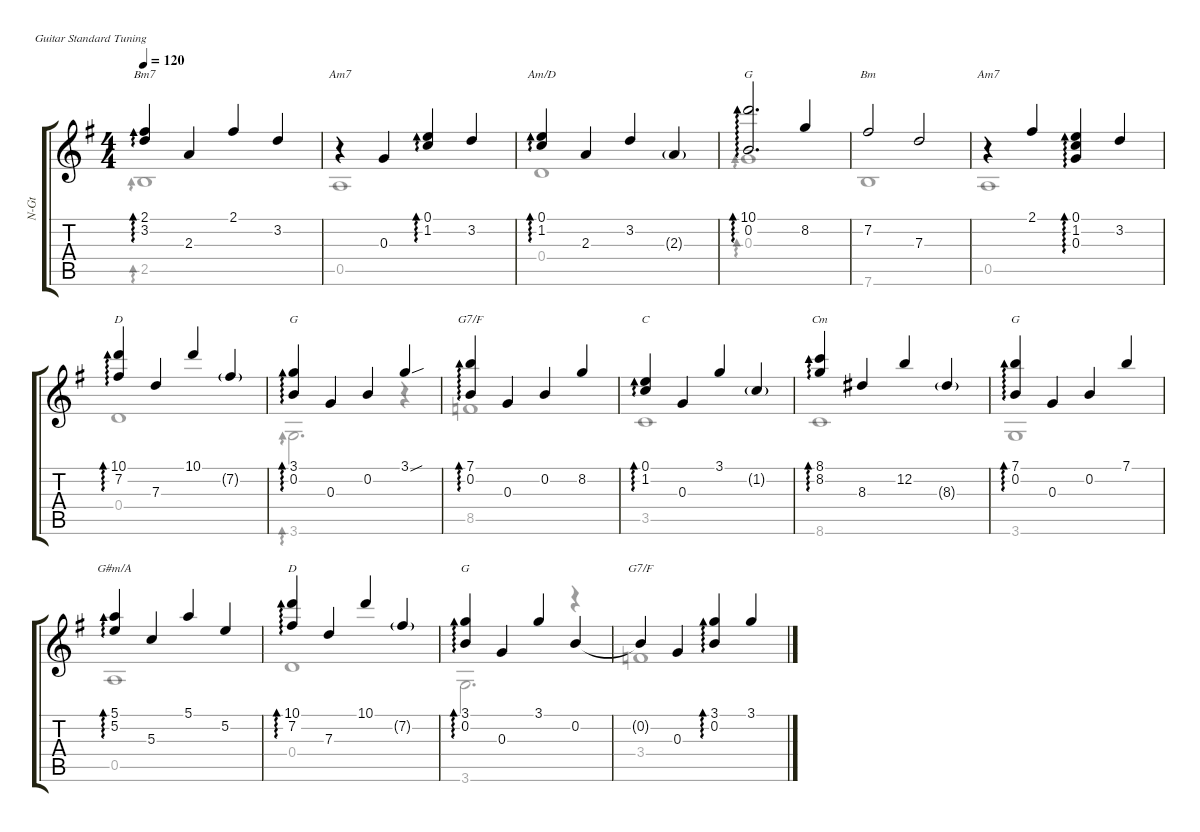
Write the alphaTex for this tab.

\defaultSystemsLayout 4
\hideDynamics
\bracketExtendMode groupsimilarinstruments
\otherSystemsTrackNameOrientation horizontal
\defaultBarNumberDisplay Hide
\track ("Nylon Guitar" "N-Gt") {instrument acousticguitarnylon}
\staff {score tabs}
\tuning (E4 B3 G3 D3 A2 E2)
\chord ("G" 10 9 9 x x x) {firstfret 10 showdiagram false}
\chord ("Bm" 7 7 7 x x 7) {firstfret 7 showdiagram false barre (7 7 7)}
\chord ("Bm7" 2 3 2 x 2 x) {showdiagram false barre (2 2)}
\chord ("Am7" 0 1 0 x 0 x) {showdiagram false}
\chord ("Am/D" 0 1 2 0 x x) {showdiagram false}
\chord ("D " 10 7 7 6 x x) {firstfret 7 showdiagram false barre 7}
\chord ("G " 3 0 0 x x 3) {showdiagram false}
\chord ("G7/F" 7 6 6 x 8 x) {firstfret 7 showdiagram false}
\chord ("C" 0 1 0 2 3 x) {showdiagram false}
\chord ("Cm" 8 8 8 x x 8) {firstfret 8 showdiagram false barre (8 8 8)}
\chord ("G " 7 2 2 x x 3) {firstfret 3 showdiagram false}
\chord ("G7/F" 3 0 0 3 x x) {showdiagram false}
\chord ("G#m/A" 4 4 4 x 3 x) {firstfret 4 showdiagram false barre (4 4)}
\voice
\ts (4 4)
\tempo 120
\clef g2
\ks g
(2.1{acc #} 3.2{acc forcenatural}).4{ad 0 ch "Bm7" dy mf beam Up} 2.3{acc forcenatural}.4{beam Up} 2.1{acc #}.4{beam Up} 3.2{acc forcenatural}.4{beam Up} |
r.4{ch "Am7" beam Up} 0.3{acc forcenatural}.4{beam Up} (0.1{acc forcenatural} 1.2{acc forcenatural}).4{ad 0 beam Up} 3.2{acc forcenatural}.4{beam Up} |
(0.1{acc forcenatural} 1.2{acc forcenatural}).4{ad 0 ch "Am/D" beam Up} 2.3{acc forcenatural}.4{beam Up} 3.2{acc forcenatural}.4{beam Up} 2.3{g acc forcenatural}.4{beam Up} |
(0.2{acc forcenatural} 10.1{acc forcenatural}).2{d ad 0 ch "G" beam Up} 8.2{acc forcenatural}.4{beam Up} |
7.2{acc #}.2{ch "Bm" beam Up} 7.3{acc forcenatural}.2{beam Up} |
r.4{ch "Am7" beam Up} 2.1{acc #}.4{beam Up} (1.2{acc forcenatural} 0.1{acc forcenatural} 0.3{acc forcenatural}).4{ad 0 beam Up} 3.2{acc forcenatural}.4{beam Up} |
(10.1{acc forcenatural} 7.2{acc #}).4{ad 0 ch "D " beam Up} 7.3{acc forcenatural}.4{beam Up} 10.1{acc forcenatural}.4{beam Up} 7.2{g acc #}.4{beam Up} |
(3.1{acc forcenatural} 0.2{acc forcenatural}).4{ad 0 ch "G " beam Up} 0.3{acc forcenatural}.4{beam Up} 0.2{acc forcenatural}.4{beam Up} 3.1{sou acc forcenatural}.4{beam Up} |
(7.1{acc forcenatural} 0.2{acc forcenatural}).4{ad 0 ch "G7/F" beam Up} 0.3{acc forcenatural}.4{beam Up} 0.2{acc forcenatural}.4{beam Up} 8.2{acc forcenatural}.4{beam Up} |
(0.1{acc forcenatural} 1.2{acc forcenatural}).4{ad 0 ch "C" beam Up} 0.3{acc forcenatural}.4{beam Up} 3.1{acc forcenatural}.4{beam Up} 1.2{g acc forcenatural}.4{beam Up} |
(8.1{acc forcenatural} 8.2{acc forcenatural}).4{ad 0 ch "Cm" beam Up} 8.3{acc #}.4{beam Up} 12.2{acc forcenatural}.4{beam Up} 8.3{g acc #}.4{beam Up} |
(7.1{acc forcenatural} 0.2{acc forcenatural}).4{ad 0 ch "G " beam Up} 0.3{acc forcenatural}.4{beam Up} 0.2{acc forcenatural}.4{beam Up} 7.1{acc forcenatural}.4{beam Up} |
(5.1{acc forcenatural} 5.2{acc forcenatural}).4{ad 0 ch "G#m/A" beam Up} 5.3{acc forcenatural}.4{beam Up} 5.1{acc forcenatural}.4{beam Up} 5.2{acc forcenatural}.4{beam Up} |
(10.1{acc forcenatural} 7.2{acc #}).4{ad 0 ch "D " beam Up} 7.3{acc forcenatural}.4{beam Up} 10.1{acc forcenatural}.4{beam Up} 7.2{g acc #}.4{beam Up} |
(3.1{acc forcenatural} 0.2{acc forcenatural}).4{ad 0 ch "G " beam Up} 0.3{acc forcenatural}.4{beam Up} 3.1{acc forcenatural}.4{beam Up} 0.2{acc forcenatural}.4{beam Up} |
0.2{t acc forcenatural}.4{ch "G7/F" beam Up} 0.3{acc forcenatural}.4{beam Up} (0.2{acc forcenatural} 3.1{acc forcenatural}).4{ad 0 beam Up} 3.1{acc forcenatural}.4{beam Up}
\voice
\clef g2
\ottava regular
\simile none
\ks g
2.5{acc forcenatural}.1{ad 0 dy mf beam Down} |
0.5{acc forcenatural}.1{beam Down} |
0.4{acc forcenatural}.1{beam Down} |
0.3{acc forcenatural}.1{ad 0 beam Down} |
7.6{acc forcenatural}.1{beam Down} |
0.5{acc forcenatural}.1{beam Down} |
0.4{acc forcenatural}.1{beam Down} |
3.6{acc forcenatural}.2{d ad 0 beam Down} r.4{beam Down} |
8.5{acc forcenatural}.1{beam Down} |
3.5{acc forcenatural}.1{beam Down} |
8.6{acc forcenatural}.1{beam Down} |
3.6{acc forcenatural}.1{beam Down} |
0.5{acc forcenatural}.1{beam Down} |
0.4{acc forcenatural}.1{beam Down} |
3.6{acc forcenatural}.2{d beam Down} r.4{beam Down} |
3.4{acc forcenatural}.1{beam Down}
